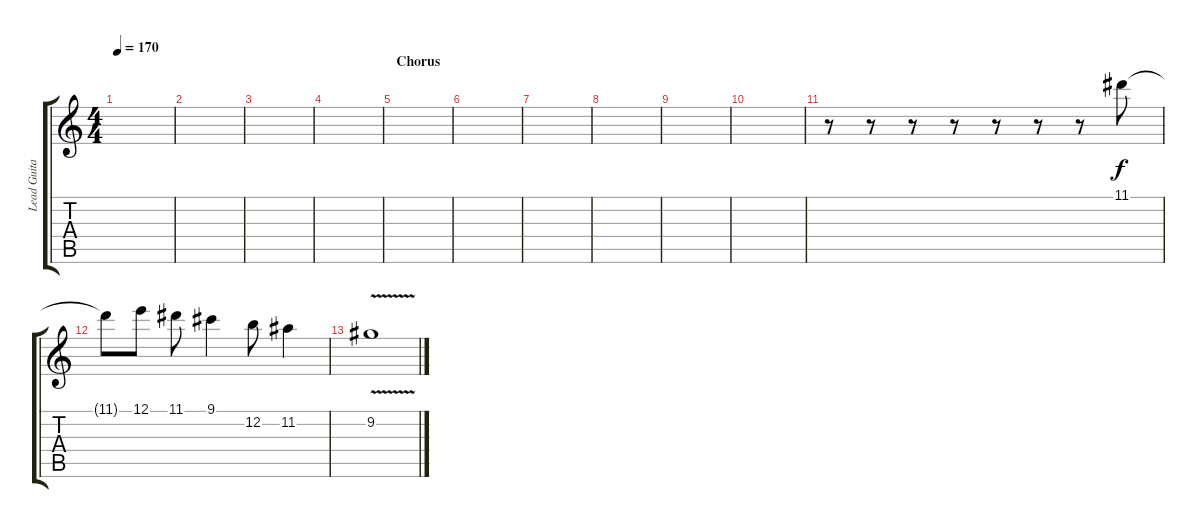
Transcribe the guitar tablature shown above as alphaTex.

\track ("Lead Guitar" "Lead Guita") {instrument overdrivenguitar}
\staff {score tabs}
\tuning (E4 B3 G3 D3 A2 E2) {hide}
\ts (4 4)
\tempo 170
\clef g2
\ks c
|
|
|
|
\section ("" "Chorus")
|
|
|
|
|
|
r.8 r.8 r.8 r.8 r.8 r.8 r.8 11.1.8 |
11.1{t}.8 12.1.8 11.1.8 9.1.4 12.2.8 11.2.4 |
9.2{v}.1
